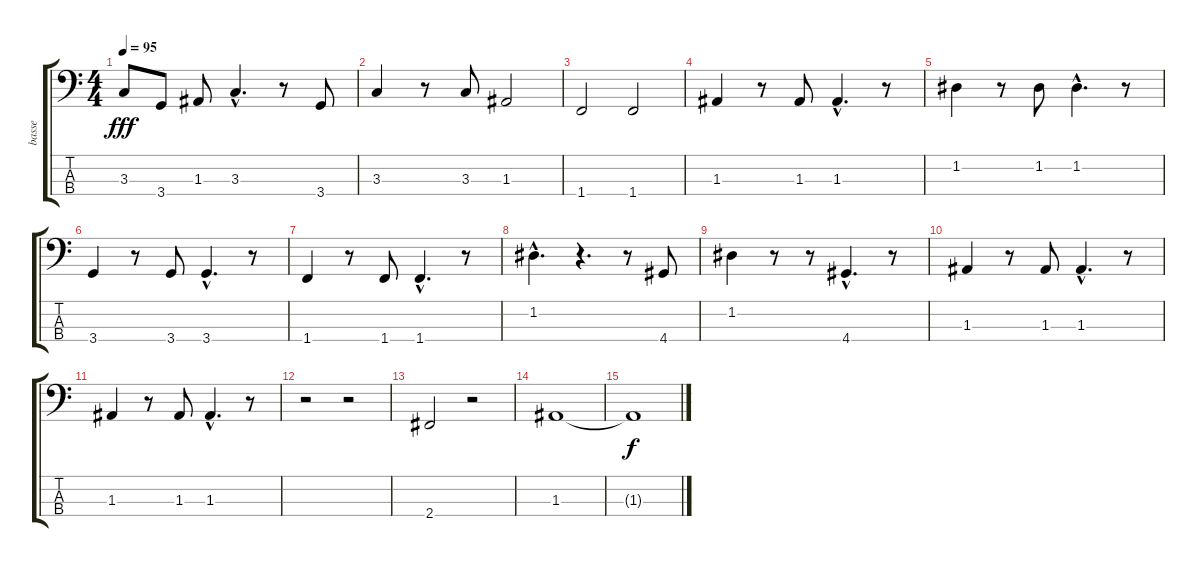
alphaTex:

\track ("basse" "basse") {instrument electricbassfinger}
\staff {score tabs}
\tuning (G2 D2 A1 E1) {hide}
\ts (4 4)
\tempo 95
\clef f4
\ks c
3.3.8{dy fff} 3.4.8 1.3.8 3.3{hac}.4{d} r.8 3.4.8 |
3.3.4 r.8 3.3.8 1.3.2 |
1.4.2 1.4.2 |
1.3.4 r.8 1.3.8 1.3{hac}.4{d} r.8 |
1.2.4 r.8 1.2.8 1.2{hac}.4{d} r.8 |
3.4.4 r.8 3.4.8 3.4{hac}.4{d} r.8 |
1.4.4 r.8 1.4.8 1.4{hac}.4{d} r.8 |
1.2{hac}.4{d} r.4{d} r.8 4.4.8 |
1.2.4 r.8 r.8 4.4{hac}.4{d} r.8 |
1.3.4 r.8 1.3.8 1.3{hac}.4{d} r.8 |
1.3.4 r.8 1.3.8 1.3{hac}.4{d} r.8 |
r.2 r.2 |
2.4.2 r.2 |
1.3.1 |
1.3{t}.1{dy f}
